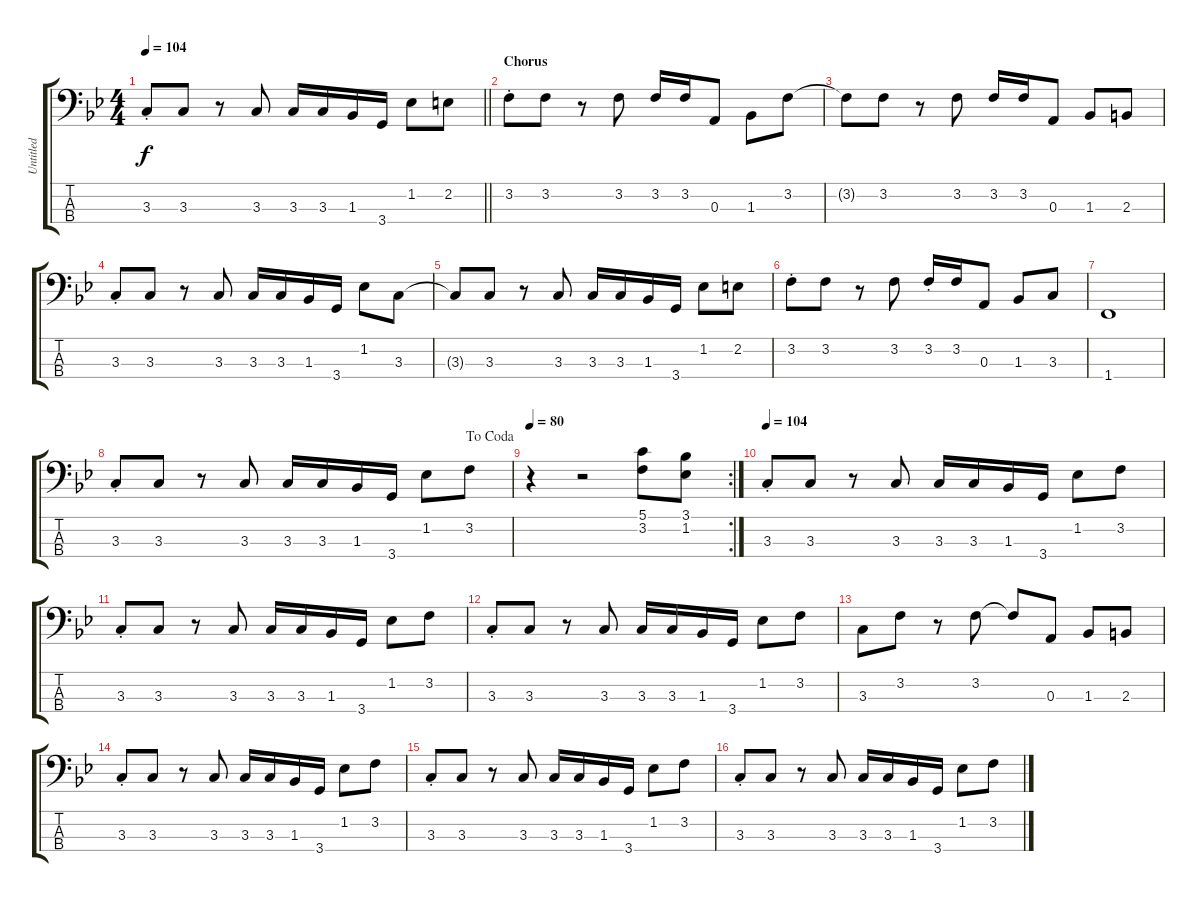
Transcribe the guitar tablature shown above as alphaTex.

\track ("Untitled" "Untitled") {instrument electricbassfinger}
\staff {score tabs}
\tuning (G2 D2 A1 E1) {hide}
\ts (4 4)
\tempo 104
\clef f4
\barLineRight lightlight
\ks bb
3.3{st}.8{dy f} 3.3.8 r.8 3.3.8 3.3.16 3.3.16 1.3.16 3.4.16 1.2.8 2.2.8 |
\section ("" "Chorus")
3.2{st}.8 3.2.8 r.8 3.2.8 3.2.16 3.2.16 0.3.8 1.3.8 3.2.8 |
3.2{t}.8 3.2.8 r.8 3.2.8 3.2.16 3.2.16 0.3.8 1.3.8 2.3.8 |
3.3{st}.8 3.3.8 r.8 3.3.8 3.3.16 3.3.16 1.3.16 3.4.16 1.2.8 3.3.8 |
3.3{t}.8 3.3.8 r.8 3.3.8 3.3.16 3.3.16 1.3.16 3.4.16 1.2.8 2.2.8 |
3.2{st}.8 3.2.8 r.8 3.2.8 3.2{st}.16 3.2.16 0.3.8 1.3.8 3.3.8 |
1.4.1 |
\jump dacoda
3.3{st}.8 3.3.8 r.8 3.3.8 3.3.16 3.3.16 1.3.16 3.4.16 1.2.8 3.2.8 |
\rc 2
\tempo 80
r.4 r.2 (5.1 3.2).8 (3.1 1.2).8 |
\tempo 104
3.3{st}.8 3.3.8 r.8 3.3.8 3.3.16 3.3.16 1.3.16 3.4.16 1.2.8 3.2.8 |
3.3{st}.8 3.3.8 r.8 3.3.8 3.3.16 3.3.16 1.3.16 3.4.16 1.2.8 3.2.8 |
3.3{st}.8 3.3.8 r.8 3.3.8 3.3.16 3.3.16 1.3.16 3.4.16 1.2.8 3.2.8 |
3.3.8 3.2.8 r.8 3.2.8 3.2{t}.8 0.3.8 1.3.8 2.3.8 |
3.3{st}.8 3.3.8 r.8 3.3.8 3.3.16 3.3.16 1.3.16 3.4.16 1.2.8 3.2.8 |
3.3{st}.8 3.3.8 r.8 3.3.8 3.3.16 3.3.16 1.3.16 3.4.16 1.2.8 3.2.8 |
3.3{st}.8 3.3.8 r.8 3.3.8 3.3.16 3.3.16 1.3.16 3.4.16 1.2.8 3.2.8
